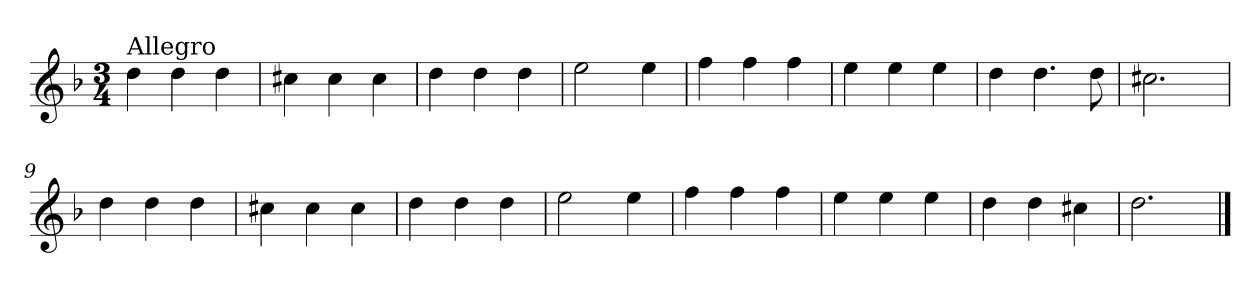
**kern
*part1
*staff1
*clefG2
*k[b-]
*F:
*M3/4
=1
!LO:TX:a:t=Allegro
4dd\
4dd\
4dd\
=2
4cc#X\
4cc#\
4cc#\
=3
4dd\
4dd\
4dd\
=4
2ee\
4ee\
=5
4ff\
4ff\
4ff\
=6
4ee\
4ee\
4ee\
!!LO:LB:g=z
=7
4dd\
4.dd\
8dd\
=8
2.cc#X\
=9
4dd\
4dd\
4dd\
=10
4cc#X\
4cc#\
4cc#\
=11
4dd\
4dd\
4dd\
=12
2ee\
4ee\
=13
4ff\
4ff\
4ff\
!!LO:LB:g=z
=14
4ee\
4ee\
4ee\
=15
4dd\
4dd\
4cc#X\
=16
2.dd\
==
*-
